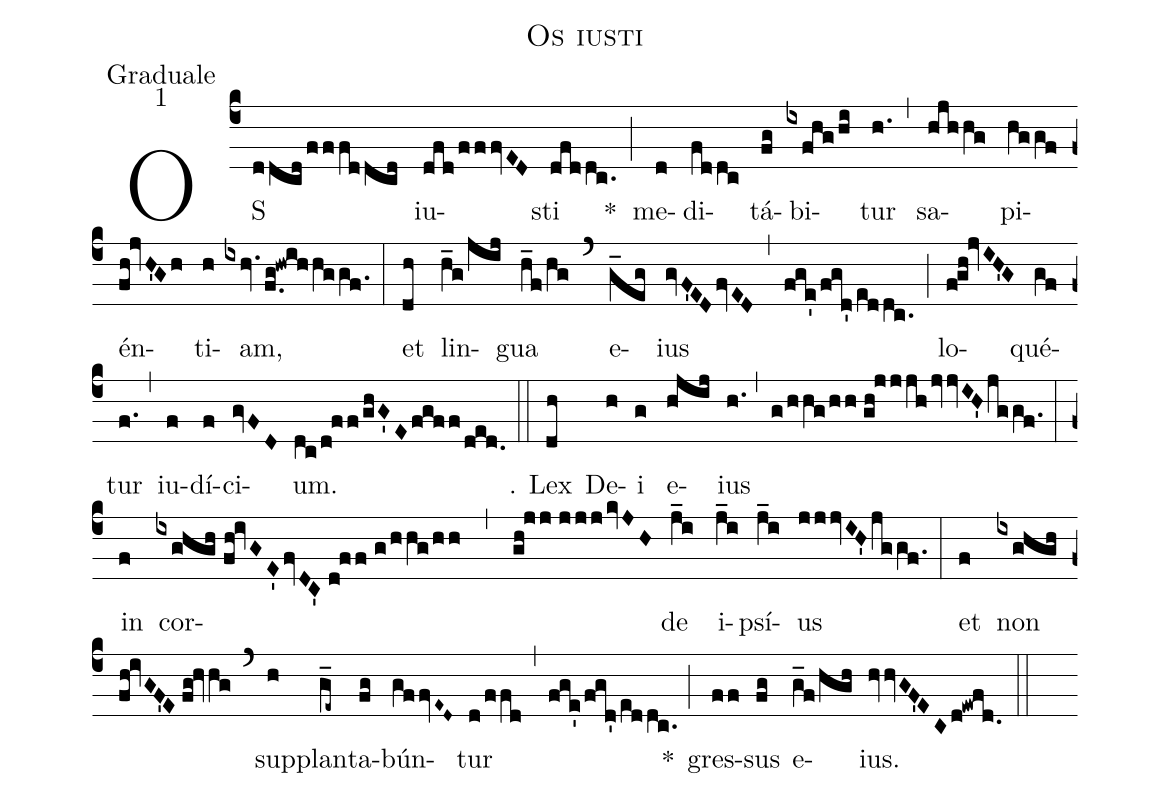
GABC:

name:Os iusti;
office-part:Graduale;
mode:1;
%%
(c4) OS(ddcd!/fffddcd) iu(dfd!/fffvED)sti(dfddc.) *(;)
me(d)di(fddc)tá(fg)bi(ixfhg/hi)tur(h.) (,)
sa(hjhhg)pi(hggf)én(fh!jvH'Gh)ti(h)am,(ixhv.!/f.g!hwihhggf.) (:)
et(dh) lin(h_g!/jij)gua(h_f!/hg) (`)
e(g_eg)ius(gvF'EDfvED) (,)
(fge'!/fgd'!/eddc.) (;)
lo(f!gh!jvIH'G)qué(gf)tur(f.) (,)
iu(f)dí(f)ci(gvFD)um.(dc!/d!ff/ghG'Efgff!/ded.) (::)

℣. Lex(dh) De(h)i(g) e(hjij)ius(h.) (,)
(g!/hhg!/hh//gh!jjjh/jvvIH'jggf.) (:)

in(f) cor(ixghgh!//fh!ivGE'fvDC'//d!ff//g/hhg/hh,gh!jj!//jjjkvJH)de(j_i) i(j_i)psí(j_i)us(jjjvIH'jggf.) (:)
et(f) non(ixghgh//fh!ivGF'E!//fg!hvhg) (`)
sup(h)plan(g_e~)ta(fg)bún(gffvE~D~)tur(d!/ffd) (,)
(fge'!/fgd'!/eddc.) *(;)
gres(ff)sus(fg) e(g_f!/hgh)ius.(hvvGF'ECd!ewfd.) (::)
